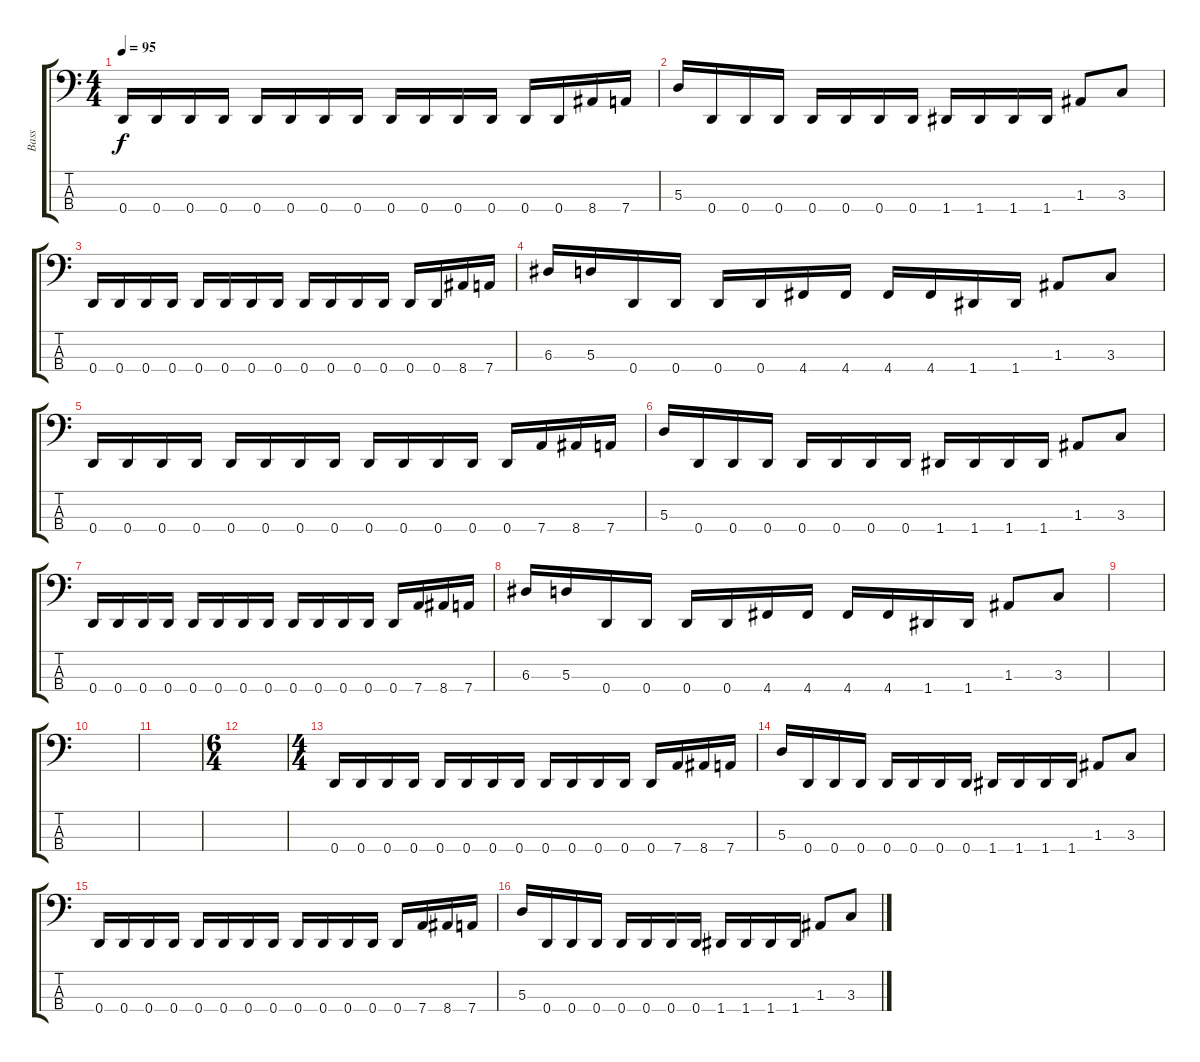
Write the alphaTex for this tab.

\track ("Bass" "Bass") {instrument electricbasspick}
\staff {score tabs}
\tuning (G2 D2 A1 D1) {hide}
\ts (4 4)
\tempo 95
\clef f4
\ks c
0.4.16{dy f} 0.4.16 0.4.16 0.4.16 0.4.16 0.4.16 0.4.16 0.4.16 0.4.16 0.4.16 0.4.16 0.4.16 0.4.16 0.4.16 8.4.16 7.4.16 |
5.3.16 0.4.16 0.4.16 0.4.16 0.4.16 0.4.16 0.4.16 0.4.16 1.4.16 1.4.16 1.4.16 1.4.16 1.3.8 3.3.8 |
0.4.16 0.4.16 0.4.16 0.4.16 0.4.16 0.4.16 0.4.16 0.4.16 0.4.16 0.4.16 0.4.16 0.4.16 0.4.16 0.4.16 8.4.16 7.4.16 |
6.3.16 5.3.16 0.4.16 0.4.16 0.4.16 0.4.16 4.4.16 4.4.16 4.4.16 4.4.16 1.4.16 1.4.16 1.3.8 3.3.8 |
0.4.16 0.4.16 0.4.16 0.4.16 0.4.16 0.4.16 0.4.16 0.4.16 0.4.16 0.4.16 0.4.16 0.4.16 0.4.16 7.4.16 8.4.16 7.4.16 |
5.3.16 0.4.16 0.4.16 0.4.16 0.4.16 0.4.16 0.4.16 0.4.16 1.4.16 1.4.16 1.4.16 1.4.16 1.3.8 3.3.8 |
0.4.16 0.4.16 0.4.16 0.4.16 0.4.16 0.4.16 0.4.16 0.4.16 0.4.16 0.4.16 0.4.16 0.4.16 0.4.16 7.4.16 8.4.16 7.4.16 |
6.3.16 5.3.16 0.4.16 0.4.16 0.4.16 0.4.16 4.4.16 4.4.16 4.4.16 4.4.16 1.4.16 1.4.16 1.3.8 3.3.8 |
|
|
|
\ts (6 4)
|
\ts (4 4)
0.4.16 0.4.16 0.4.16 0.4.16 0.4.16 0.4.16 0.4.16 0.4.16 0.4.16 0.4.16 0.4.16 0.4.16 0.4.16 7.4.16 8.4.16 7.4.16 |
5.3.16 0.4.16 0.4.16 0.4.16 0.4.16 0.4.16 0.4.16 0.4.16 1.4.16 1.4.16 1.4.16 1.4.16 1.3.8 3.3.8 |
0.4.16 0.4.16 0.4.16 0.4.16 0.4.16 0.4.16 0.4.16 0.4.16 0.4.16 0.4.16 0.4.16 0.4.16 0.4.16 7.4.16 8.4.16 7.4.16 |
5.3.16 0.4.16 0.4.16 0.4.16 0.4.16 0.4.16 0.4.16 0.4.16 1.4.16 1.4.16 1.4.16 1.4.16 1.3.8 3.3.8
